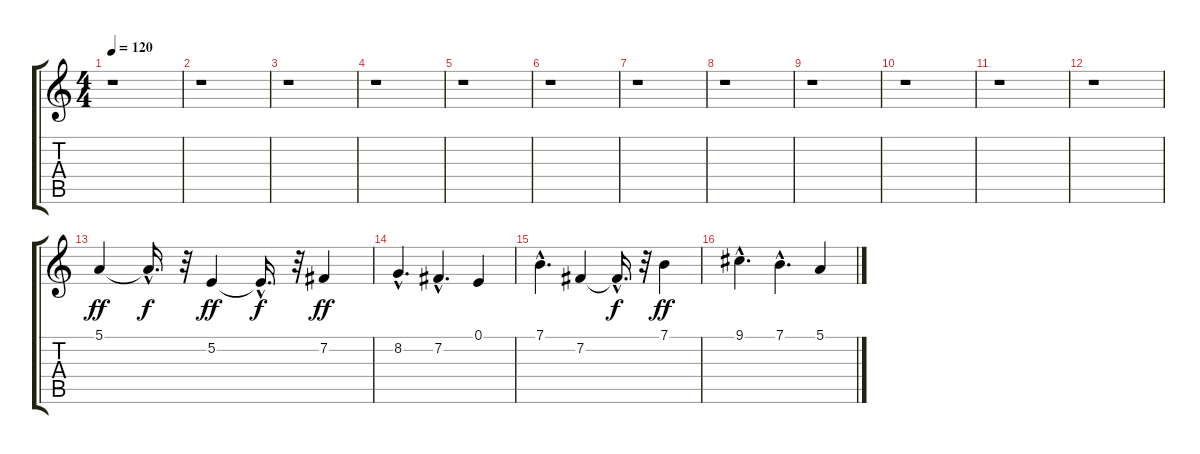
\track "" {instrument synthstrings1}
\staff {score tabs}
\tuning (E4 B3 G3 D3 A2 E2) {hide}
\ts (4 4)
\tempo 120
\clef g2
\ks c
r.1{dy f} |
r.1 |
r.1 |
r.1 |
r.1 |
r.1 |
r.1 |
r.1 |
r.1 |
r.1 |
r.1 |
r.1 |
5.1.4{dy ff} 5.1{hac t}.16{d dy f} r.32 5.2.4{dy ff} 5.2{hac t}.16{d dy f} r.32 7.2.4{dy ff} |
8.2{hac}.4{d} 7.2{hac}.4{d} 0.1.4 |
7.1{hac}.4{d} 7.2.4 7.2{hac t}.16{d dy f} r.32 7.1.4{dy ff} |
9.1{hac}.4{d} 7.1{hac}.4{d} 5.1.4
